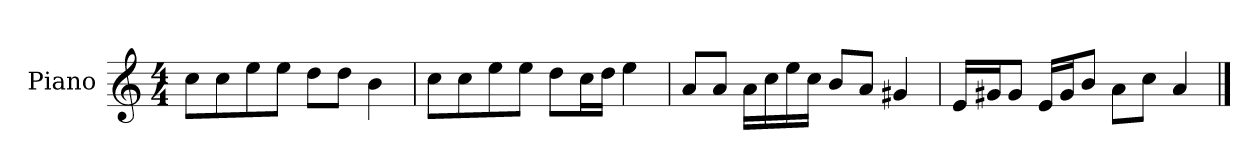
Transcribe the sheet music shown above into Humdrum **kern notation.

**kern
*part1
*staff1
*I"Piano
*I'P-no
*clefG2
*k[]
*M4/4
*MM90
=1
8cc\L
8cc\
8ee\
8ee\J
8dd\L
8dd\J
4b\
=2
8cc\L
8cc\
8ee\
8ee\J
8dd\L
16cc\L
16dd\JJ
4ee\
=3
8a/L
8a/J
16a\LL
16cc\
16ee\
16cc\JJ
8b/L
8a/J
4g#X/
=4
16e/LL
16g#X/J
8g#/J
16e/LL
16g#/J
8b/J
8a\L
8cc\J
4a/
==
*-
